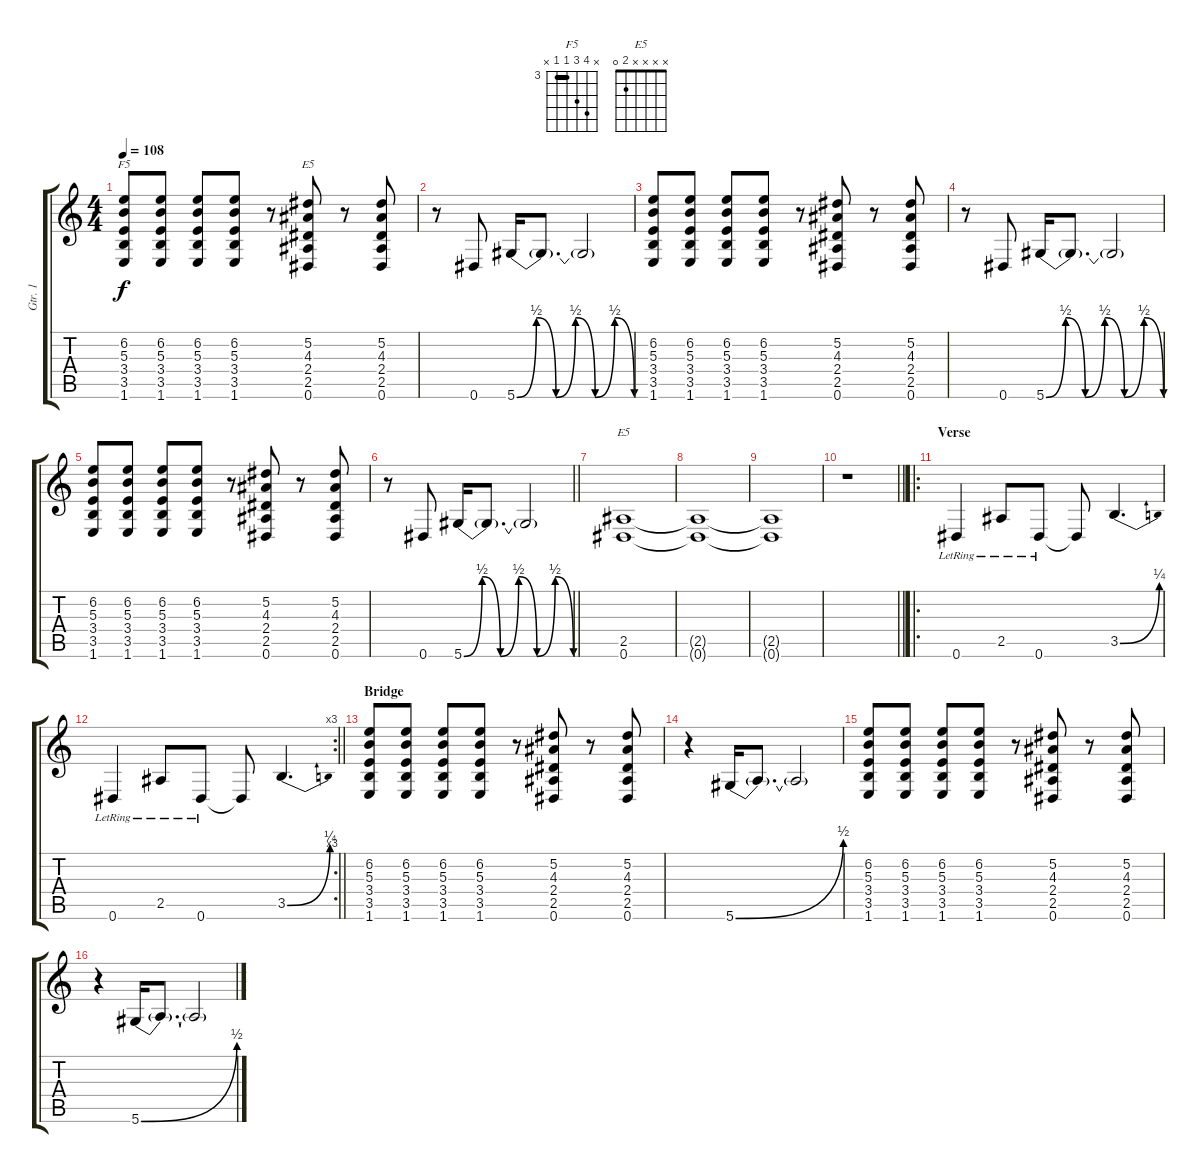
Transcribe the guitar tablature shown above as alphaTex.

\track ("Gtr. 1" "Gtr. 1") {instrument overdrivenguitar}
\staff {score tabs}
\tuning (Eb4 Bb3 Gb3 Db3 Ab2 Eb2) {hide}
\chord ("F5" x 6 5 3 3 x) {firstfret 3 barre 3}
\chord ("E5" x 5 4 2 2 0) {barre 2}
\chord ("E5" x x x x 2 0)
\ts (4 4)
\tempo 108
\clef g2
\ks c
(6.2 5.3 3.4 3.5 1.6).8{ch "F5" dy f} (6.2 5.3 3.4 3.5 1.6).8 (6.2 5.3 3.4 3.5 1.6).8 (6.2 5.3 3.4 3.5 1.6).8 r.8 (5.2 4.3 2.4 2.5 0.6).8{ch "E5"} r.8 (5.2 4.3 2.4 2.5 0.6).8 |
r.8 0.6.8 5.6{be (custom 0 0 10 2 20 0 30 2 40 0 50 2 60 0)}.16 5.6{t}.8{d} 5.6{t}.2 |
(6.2 5.3 3.4 3.5 1.6).8 (6.2 5.3 3.4 3.5 1.6).8 (6.2 5.3 3.4 3.5 1.6).8 (6.2 5.3 3.4 3.5 1.6).8 r.8 (5.2 4.3 2.4 2.5 0.6).8 r.8 (5.2 4.3 2.4 2.5 0.6).8 |
r.8 0.6.8 5.6{be (custom 0 0 10 2 20 0 30 2 40 0 50 2 60 0)}.16 5.6{t}.8{d} 5.6{t}.2 |
(6.2 5.3 3.4 3.5 1.6).8 (6.2 5.3 3.4 3.5 1.6).8 (6.2 5.3 3.4 3.5 1.6).8 (6.2 5.3 3.4 3.5 1.6).8 r.8 (5.2 4.3 2.4 2.5 0.6).8 r.8 (5.2 4.3 2.4 2.5 0.6).8 |
\barLineRight lightlight
r.8 0.6.8 5.6{be (custom 0 0 10 2 20 0 30 2 40 0 50 2 60 0)}.16 5.6{t}.8{d} 5.6{t}.2 |
(2.5 0.6).1{ch "E5"} |
(2.5{t} 0.6{t}).1 |
(2.5{t} 0.6{t}).1 |
\barLineRight lightlight
r.1 |
\ro
\section ("" "Verse")
0.6{lr}.4 2.5{lr}.8 0.6{lr}.8 0.6{t}.8 3.5{be (bend 0 0 60 1)}.4{d} |
\rc 3
\barLineRight lightlight
0.6{lr}.4 2.5{lr}.8 0.6{lr}.8 0.6{t}.8 3.5{be (bend 0 0 60 1)}.4{d} |
\section ("" "Bridge")
(6.2 5.3 3.4 3.5 1.6).8 (6.2 5.3 3.4 3.5 1.6).8 (6.2 5.3 3.4 3.5 1.6).8 (6.2 5.3 3.4 3.5 1.6).8 r.8 (5.2 4.3 2.4 2.5 0.6).8 r.8 (5.2 4.3 2.4 2.5 0.6).8 |
r.4 5.6{be (bend 0 0 60 2)}.16 5.6{t}.8{d} 5.6{t}.2 |
(6.2 5.3 3.4 3.5 1.6).8 (6.2 5.3 3.4 3.5 1.6).8 (6.2 5.3 3.4 3.5 1.6).8 (6.2 5.3 3.4 3.5 1.6).8 r.8 (5.2 4.3 2.4 2.5 0.6).8 r.8 (5.2 4.3 2.4 2.5 0.6).8 |
r.4 5.6{be (bend 0 0 60 2)}.16 5.6{t}.8{d} 5.6{t}.2
